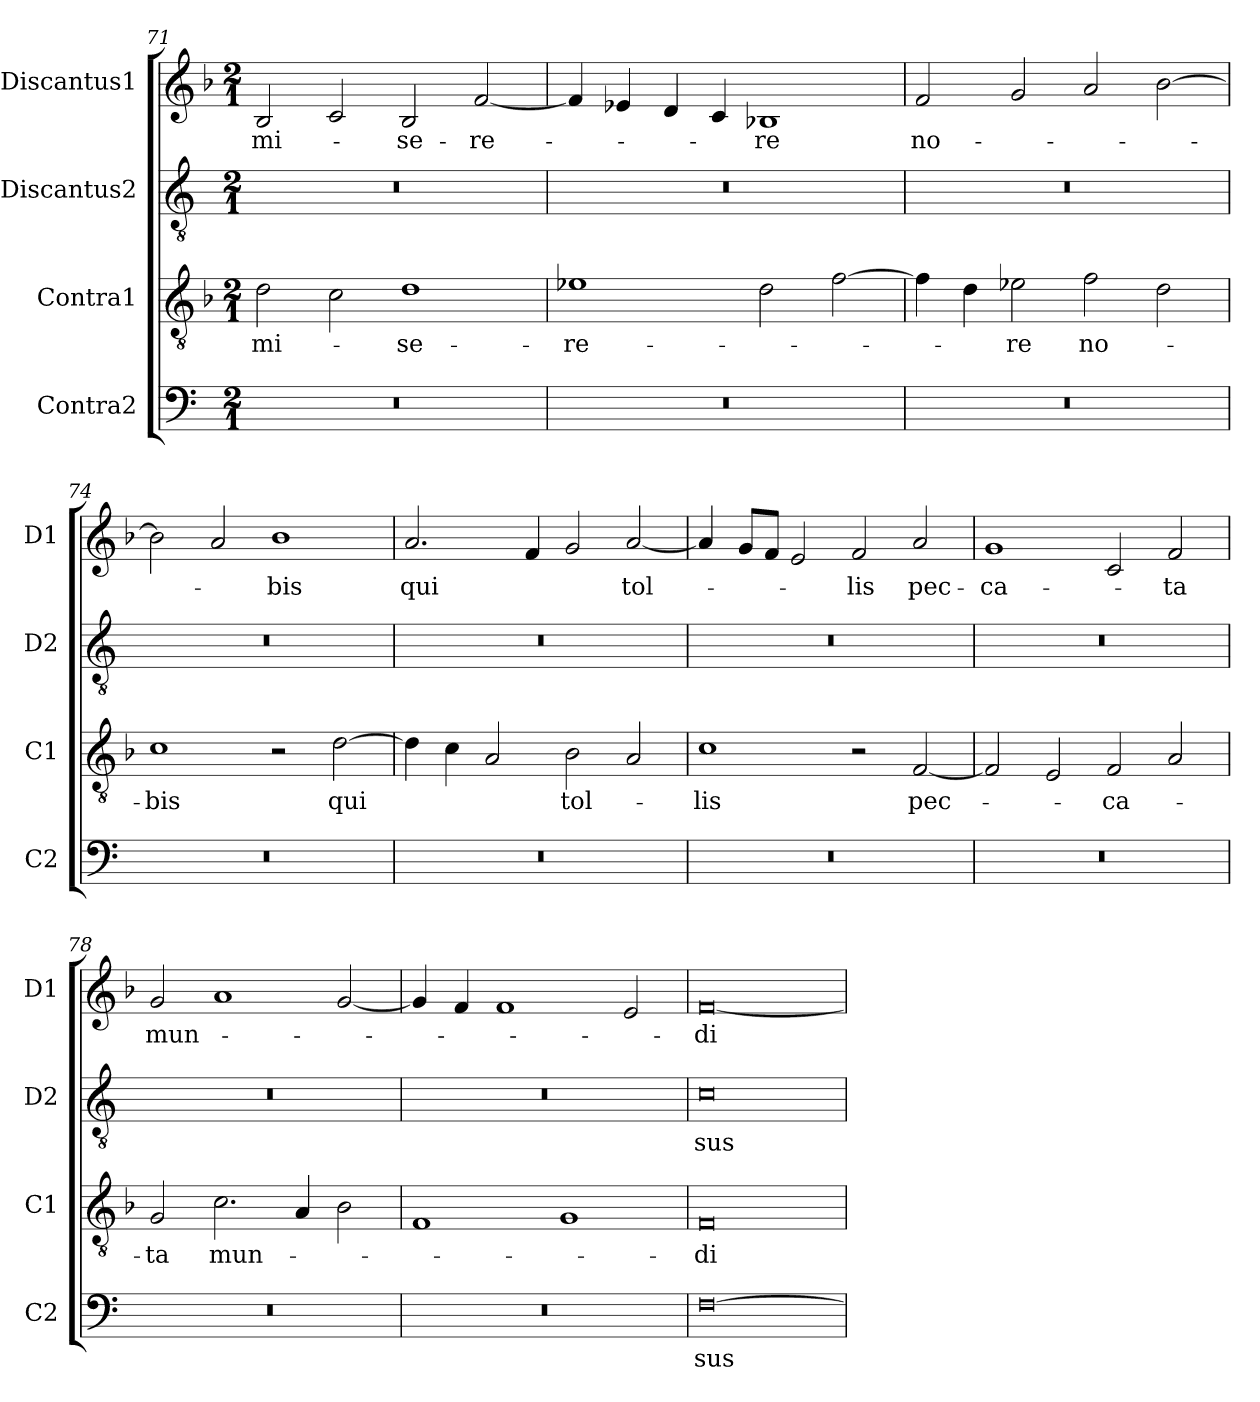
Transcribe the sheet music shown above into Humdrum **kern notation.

**kern	**text	**kern	**text	**kern	**text	**kern	**text
*part4	*part4	*part3	*part3	*part2	*part2	*part1	*part1
*staff4	*staff4	*staff3	*staff3	*staff2	*staff2	*staff1	*staff1
*I"Contra2	*	*I"Contra1	*	*I"Discantus2	*	*I"Discantus1	*
*I'C2	*	*I'C1	*	*I'D2	*	*I'D1	*
*clefF4	*	*clefGv2	*	*clefGv2	*	*clefG2	*
*k[]	*	*k[b-]	*	*k[]	*	*k[b-]	*
*M2/1	*	*M2/1	*	*M2/1	*	*M2/1	*
=71	=71	=71	=71	=71	=71	=71	=71
0r	.	2d\	mi-	0r	.	2B-/	mi-
.	.	2c\	.	.	.	2c/	.
.	.	1d	-se-	.	.	2B-/	-se-
.	.	.	.	.	.	[2f/	-re-
=72	=72	=72	=72	=72	=72	=72	=72
0r	.	1e-X	-re-	0r	.	4f/]	.
.	.	.	.	.	.	4e-X/	.
.	.	.	.	.	.	4d/	.
.	.	.	.	.	.	4c/	.
.	.	2d\	.	.	.	1B-X	-re
.	.	[2f\	.	.	.	.	.
=73	=73	=73	=73	=73	=73	=73	=73
0r	.	4f\]	.	0r	.	2f/	no-
.	.	4d\	.	.	.	.	.
.	.	2e-X\	-re	.	.	2g/	.
.	.	2f\	no-	.	.	2a/	.
.	.	2d\	.	.	.	[2b-\	.
=74	=74	=74	=74	=74	=74	=74	=74
0r	.	1c	-bis	0r	.	2b-\]	.
.	.	.	.	.	.	2a/	.
.	.	2r	.	.	.	1b-	-bis
.	.	[2d\	qui	.	.	.	.
=75	=75	=75	=75	=75	=75	=75	=75
0r	.	4d\]	.	0r	.	2.a/	qui
.	.	4c\	.	.	.	.	.
.	.	2A/	.	.	.	.	.
.	.	.	.	.	.	4f/	.
.	.	2B-\	tol-	.	.	2g/	.
.	.	2A/	.	.	.	[2a/	tol-
=76	=76	=76	=76	=76	=76	=76	=76
0r	.	1c	-lis	0r	.	4a/]	.
.	.	.	.	.	.	8g/L	.
.	.	.	.	.	.	8f/J	.
.	.	.	.	.	.	2e/	.
.	.	2r	.	.	.	2f/	-lis
.	.	[2F/	pec-	.	.	2a/	pec-
=77	=77	=77	=77	=77	=77	=77	=77
0r	.	2F/]	.	0r	.	1g	-ca-
.	.	2E/	.	.	.	.	.
.	.	2F/	-ca-	.	.	2c/	.
.	.	2A/	.	.	.	2f/	-ta
=78	=78	=78	=78	=78	=78	=78	=78
0r	.	2G/	-ta	0r	.	2g/	mun-
.	.	2.c\	mun-	.	.	1a	.
.	.	4A/	.	.	.	.	.
.	.	2B-\	.	.	.	[2g/	.
=79	=79	=79	=79	=79	=79	=79	=79
0r	.	1F	.	0r	.	4g/]	.
.	.	.	.	.	.	4f/	.
.	.	.	.	.	.	1f	.
.	.	1G	.	.	.	.	.
.	.	.	.	.	.	2e/	.
=80	=80	=80	=80	=80	=80	=80	=80
[0F	sus-	0F	-di	0c	sus-	[0f	-di
=	=	=	=	=	=	=	=
*-	*-	*-	*-	*-	*-	*-	*-
